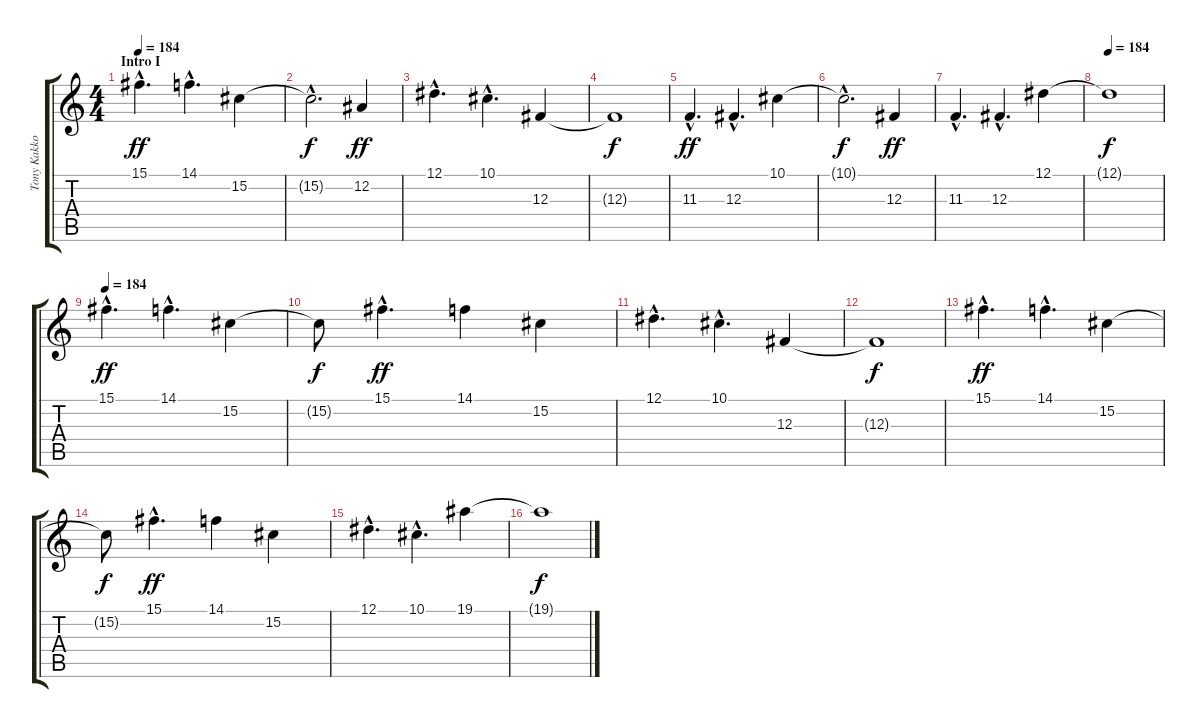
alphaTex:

\track ("Tony Kakko - Keyboards I" "Tony Kakko") {instrument harpsichord}
\staff {score tabs}
\tuning (Eb4 Bb3 Gb3 Db3 Ab2 Eb2) {hide}
\ts (4 4)
\section ("" "Intro I")
\tempo 184
\tempo 148
\tempo 184
\clef g2
\ks c
15.1{hac}.4{d dy ff instrument harpsichord} 14.1{hac}.4{d} 15.2.4 |
15.2{hac t}.2{d dy f} 12.2.4{dy ff} |
12.1{hac}.4{d} 10.1{hac}.4{d} 12.3.4 |
12.3{t}.1{dy f} |
11.3{hac}.4{d dy ff} 12.3{hac}.4{d} 10.1.4 |
10.1{hac t}.2{d dy f} 12.3.4{dy ff} |
11.3{hac}.4{d} 12.3{hac}.4{d} 12.1.4 |
\tempo 184
12.1{t}.1{dy f} |
\tempo 184
15.1{hac}.4{d dy ff} 14.1{hac}.4{d} 15.2.4 |
15.2{t}.8{dy f} 15.1{hac}.4{d dy ff} 14.1.4 15.2.4 |
12.1{hac}.4{d} 10.1{hac}.4{d} 12.3.4 |
12.3{t}.1{dy f} |
15.1{hac}.4{d dy ff} 14.1{hac}.4{d} 15.2.4 |
15.2{t}.8{dy f} 15.1{hac}.4{d dy ff} 14.1.4 15.2.4 |
12.1{hac}.4{d} 10.1{hac}.4{d} 19.1.4 |
19.1{t}.1{dy f}
